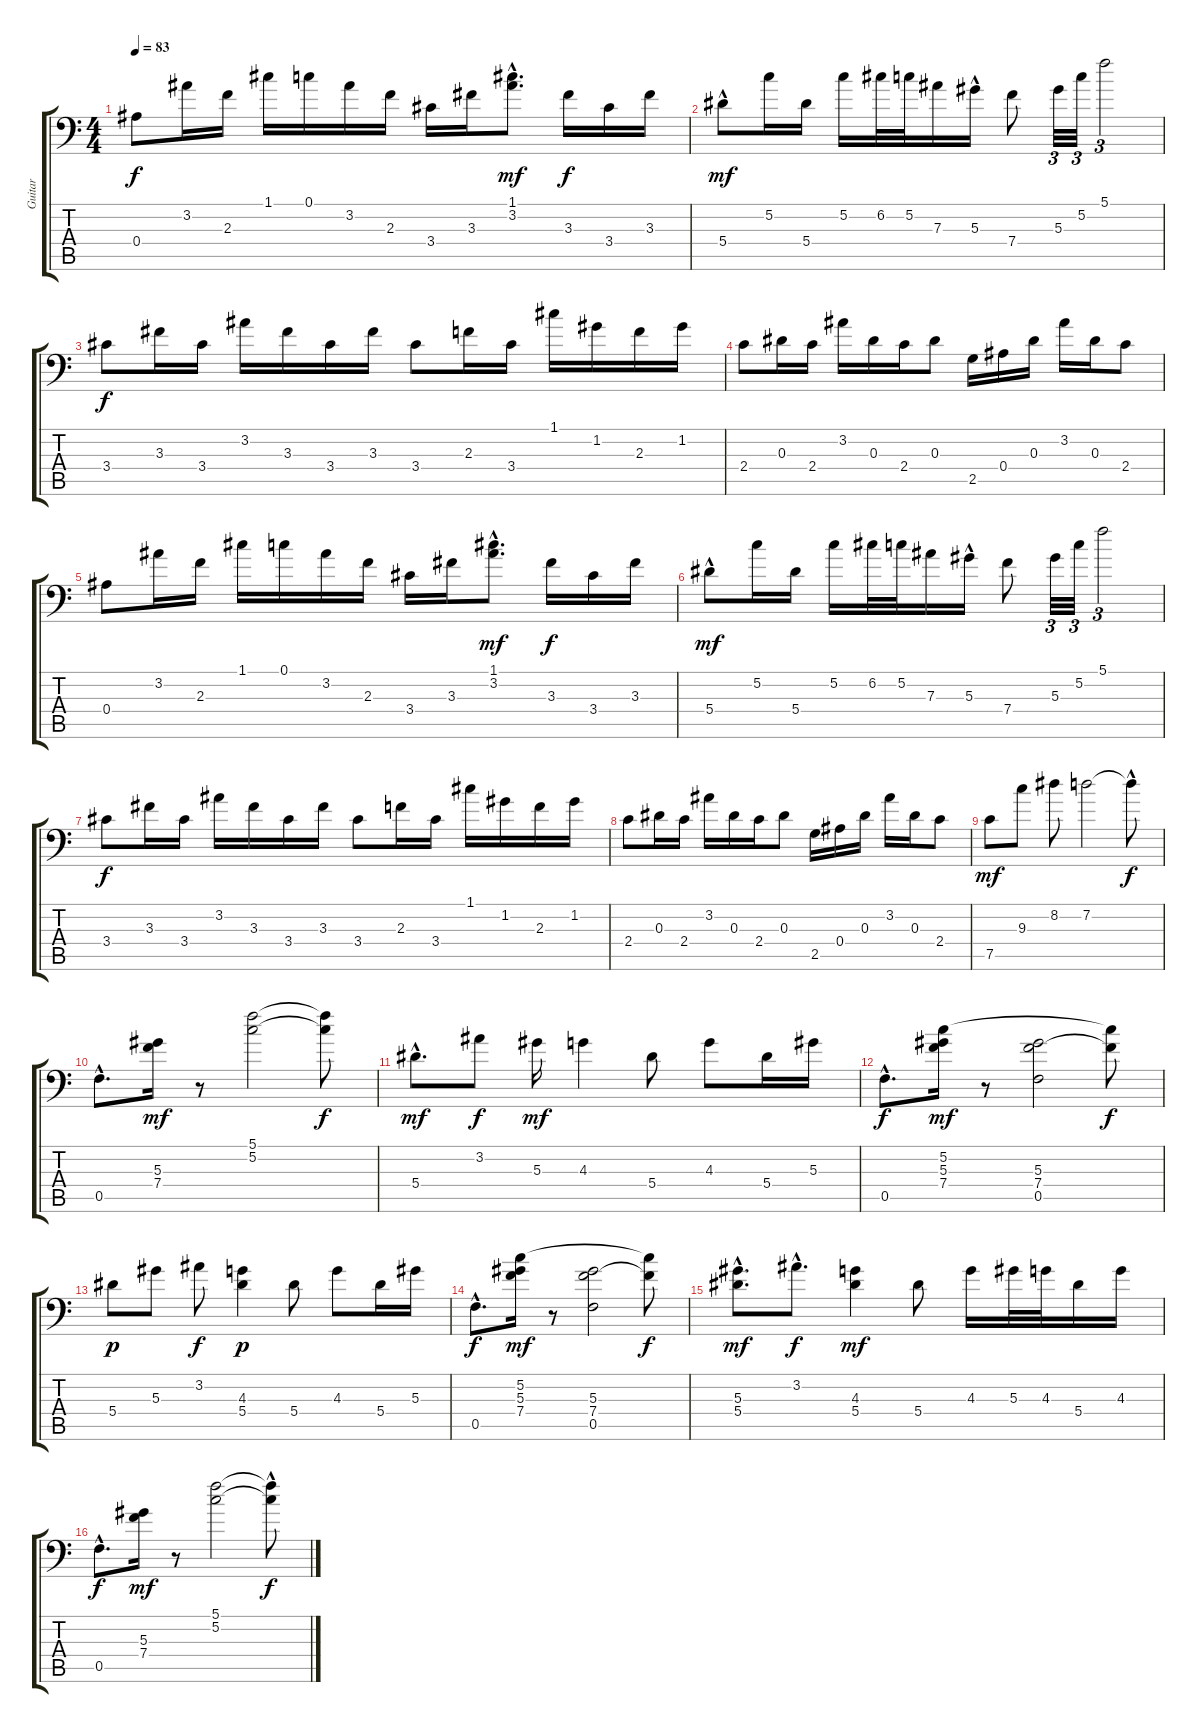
\track ("Guitar" "Guitar") {instrument acousticguitarnylon}
\staff {score tabs}
\tuning (C4 G3 Eb3 Bb2 F2 Bb1) {hide}
\ts (4 4)
\tempo 83
\clef f4
\ks c
0.4.8{dy f} 3.2.16 2.3.16 1.1.16 0.1.16 3.2.16 2.3.16 3.4.16 3.3.16 (1.1{hac} 3.2{hac}).8{d dy mf} 3.3.16{dy f} 3.4.16 3.3.16 |
5.4{hac}.8{dy mf} 5.2.16 5.4.16 5.2.16 6.2.32 5.2.32 7.3.16 5.3{hac}.16 7.4.8 5.3.32{tu (3 2)} 5.2.32{tu (3 2)} 5.1.2{tu (3 2)} |
3.4.8{dy f} 3.3.16 3.4.16 3.2.16 3.3.16 3.4.16 3.3.16 3.4.8 2.3.16 3.4.16 1.1.16 1.2.16 2.3.16 1.2.16 |
2.4.8 0.3.16 2.4.16 3.2.16 0.3.16 2.4.16 0.3.8 2.5.16 0.4.16 0.3.16 3.2.16 0.3.16 2.4.8 |
0.4.8 3.2.16 2.3.16 1.1.16 0.1.16 3.2.16 2.3.16 3.4.16 3.3.16 (1.1{hac} 3.2{hac}).8{d dy mf} 3.3.16{dy f} 3.4.16 3.3.16 |
5.4{hac}.8{dy mf} 5.2.16 5.4.16 5.2.16 6.2.32 5.2.32 7.3.16 5.3{hac}.16 7.4.8 5.3.32{tu (3 2)} 5.2.32{tu (3 2)} 5.1.2{tu (3 2)} |
3.4.8{dy f} 3.3.16 3.4.16 3.2.16 3.3.16 3.4.16 3.3.16 3.4.8 2.3.16 3.4.16 1.1.16 1.2.16 2.3.16 1.2.16 |
2.4.8 0.3.16 2.4.16 3.2.16 0.3.16 2.4.16 0.3.8 2.5.16 0.4.16 0.3.16 3.2.16 0.3.16 2.4.8 |
7.5.8{dy mf} 9.3.8 8.2.8 7.2.2 7.2{hac t}.8{dy f} |
0.5{hac}.8{d} (5.3 7.4).16{dy mf} r.8 (5.1 5.2).2 (5.1{t} 5.2{t}).8{dy f} |
5.4{hac}.8{d dy mf} 3.2.8{dy f} 5.3.16{dy mf} 4.3.4 5.4.8 4.3.8 5.4.16 5.3.16 |
0.5{hac}.8{d dy f} (5.2 5.3 7.4).16{dy mf} r.8 (5.3 7.4 0.5).2 (5.2{t} 7.4{t}).8{dy f} |
5.4.8{dy p} 5.3.8 3.2.8{dy f} (4.3 5.4).4{dy p} 5.4.8 4.3.8 5.4.16 5.3.16 |
0.5{hac}.8{d dy f} (5.2 5.3 7.4).16{dy mf} r.8 (5.3 7.4 0.5).2 (5.2{t} 7.4{t}).8{dy f} |
(5.3{hac} 5.4{hac}).8{d dy mf} 3.2{hac}.8{d dy f} (4.3 5.4).4{dy mf} 5.4.8 4.3.16 5.3.32 4.3.32 5.4.16 4.3.16 |
0.5{hac}.8{d dy f} (5.3 7.4).16{dy mf} r.8 (5.1 5.2).2 (5.1{hac t} 5.2{hac t}).8{dy f}
